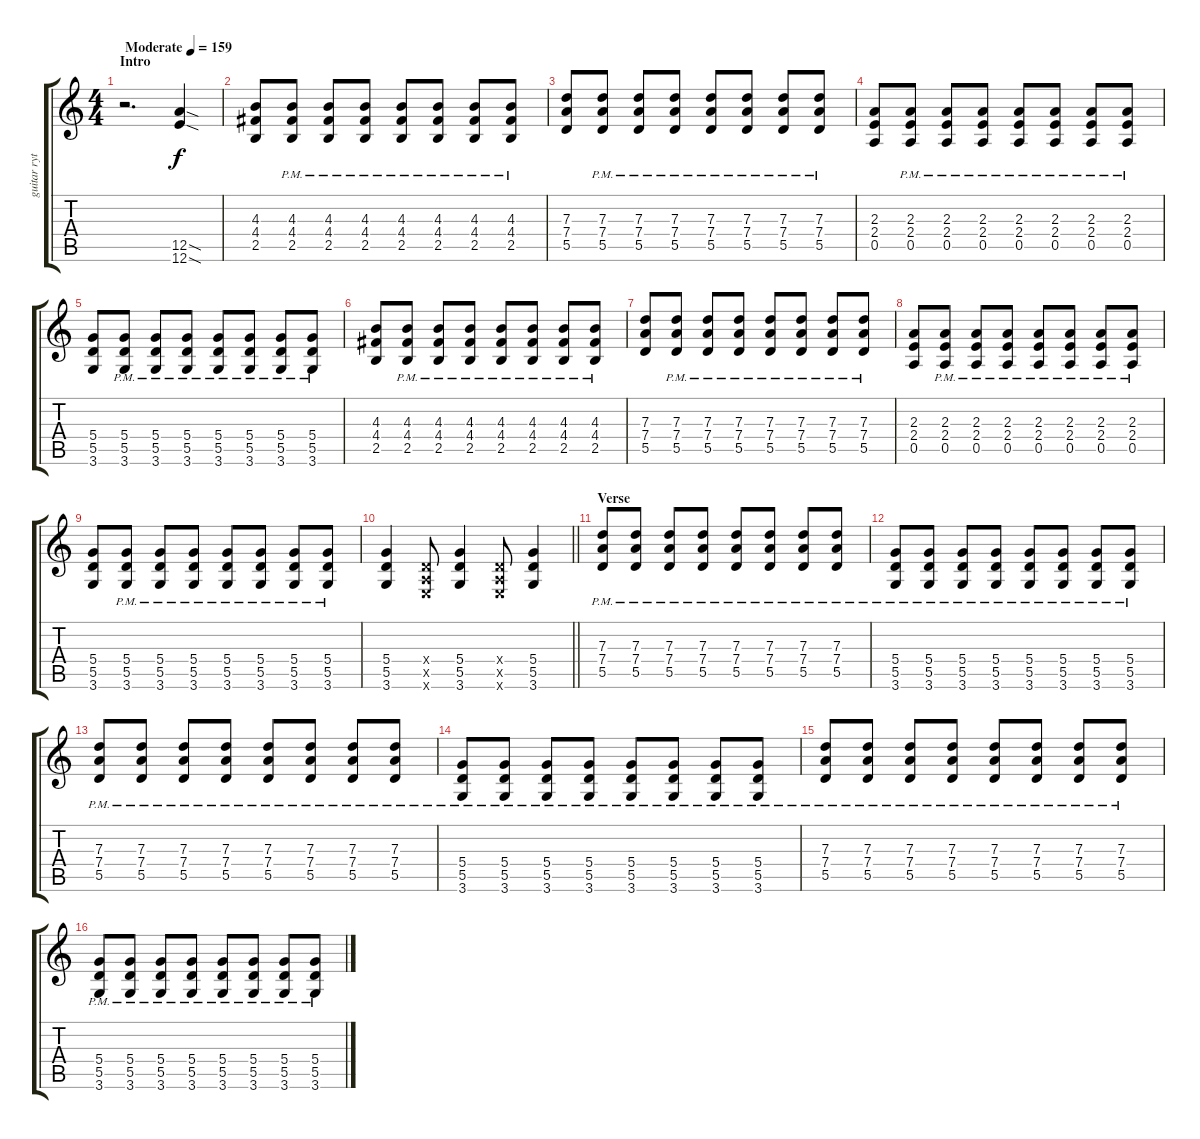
\track ("guitar rythm" "guitar ryt") {instrument distortionguitar}
\staff {score tabs}
\tuning (E4 B3 G3 D3 A2 E2) {hide}
\ts (4 4)
\section ("" "Intro")
\tempo (159 "Moderate")
\clef g2
\ks c
r.2{d dy f instrument distortionguitar} (12.5{sod} 12.6{sod}).4 |
(4.3 4.4 2.5).8 (4.3{pm} 4.4{pm} 2.5{pm}).8 (4.3{pm} 4.4{pm} 2.5{pm}).8 (4.3{pm} 4.4{pm} 2.5{pm}).8 (4.3{pm} 4.4{pm} 2.5{pm}).8 (4.3{pm} 4.4{pm} 2.5{pm}).8 (4.3{pm} 4.4{pm} 2.5{pm}).8 (4.3{pm} 4.4{pm} 2.5{pm}).8 |
(7.3 7.4 5.5).8 (7.3{pm} 7.4{pm} 5.5{pm}).8 (7.3{pm} 7.4{pm} 5.5{pm}).8 (7.3{pm} 7.4{pm} 5.5{pm}).8 (7.3{pm} 7.4{pm} 5.5{pm}).8 (7.3{pm} 7.4{pm} 5.5{pm}).8 (7.3{pm} 7.4{pm} 5.5{pm}).8 (7.3{pm} 7.4{pm} 5.5{pm}).8 |
(2.3 2.4 0.5).8 (2.3{pm} 2.4{pm} 0.5{pm}).8 (2.3{pm} 2.4{pm} 0.5{pm}).8 (2.3{pm} 2.4{pm} 0.5{pm}).8 (2.3{pm} 2.4{pm} 0.5{pm}).8 (2.3{pm} 2.4{pm} 0.5{pm}).8 (2.3{pm} 2.4{pm} 0.5{pm}).8 (2.3{pm} 2.4{pm} 0.5{pm}).8 |
(5.4 5.5 3.6).8 (5.4{pm} 5.5{pm} 3.6{pm}).8 (5.4{pm} 5.5{pm} 3.6{pm}).8 (5.4{pm} 5.5{pm} 3.6{pm}).8 (5.4{pm} 5.5{pm} 3.6{pm}).8 (5.4{pm} 5.5{pm} 3.6{pm}).8 (5.4{pm} 5.5{pm} 3.6{pm}).8 (5.4{pm} 5.5{pm} 3.6{pm}).8 |
(4.3 4.4 2.5).8 (4.3{pm} 4.4{pm} 2.5{pm}).8 (4.3{pm} 4.4{pm} 2.5{pm}).8 (4.3{pm} 4.4{pm} 2.5{pm}).8 (4.3{pm} 4.4{pm} 2.5{pm}).8 (4.3{pm} 4.4{pm} 2.5{pm}).8 (4.3{pm} 4.4{pm} 2.5{pm}).8 (4.3{pm} 4.4{pm} 2.5{pm}).8 |
(7.3 7.4 5.5).8 (7.3{pm} 7.4{pm} 5.5{pm}).8 (7.3{pm} 7.4{pm} 5.5{pm}).8 (7.3{pm} 7.4{pm} 5.5{pm}).8 (7.3{pm} 7.4{pm} 5.5{pm}).8 (7.3{pm} 7.4{pm} 5.5{pm}).8 (7.3{pm} 7.4{pm} 5.5{pm}).8 (7.3{pm} 7.4{pm} 5.5{pm}).8 |
(2.3 2.4 0.5).8 (2.3{pm} 2.4{pm} 0.5{pm}).8 (2.3{pm} 2.4{pm} 0.5{pm}).8 (2.3{pm} 2.4{pm} 0.5{pm}).8 (2.3{pm} 2.4{pm} 0.5{pm}).8 (2.3{pm} 2.4{pm} 0.5{pm}).8 (2.3{pm} 2.4{pm} 0.5{pm}).8 (2.3{pm} 2.4{pm} 0.5{pm}).8 |
(5.4 5.5 3.6).8 (5.4{pm} 5.5{pm} 3.6{pm}).8 (5.4{pm} 5.5{pm} 3.6{pm}).8 (5.4{pm} 5.5{pm} 3.6{pm}).8 (5.4{pm} 5.5{pm} 3.6{pm}).8 (5.4{pm} 5.5{pm} 3.6{pm}).8 (5.4{pm} 5.5{pm} 3.6{pm}).8 (5.4{pm} 5.5{pm} 3.6{pm}).8 |
\barLineRight lightlight
(5.4 5.5 3.6).4 (0.4{x} 0.5{x} 0.6{x}).8 (5.4 5.5 3.6).4 (0.4{x} 0.5{x} 0.6{x}).8 (5.4 5.5 3.6).4 |
\section ("" "Verse")
(7.3{pm} 7.4{pm} 5.5{pm}).8 (7.3{pm} 7.4{pm} 5.5{pm}).8 (7.3{pm} 7.4{pm} 5.5{pm}).8 (7.3{pm} 7.4{pm} 5.5{pm}).8 (7.3{pm} 7.4{pm} 5.5{pm}).8 (7.3{pm} 7.4{pm} 5.5{pm}).8 (7.3{pm} 7.4{pm} 5.5{pm}).8 (7.3{pm} 7.4{pm} 5.5{pm}).8 |
(5.4{pm} 5.5{pm} 3.6{pm}).8 (5.4{pm} 5.5{pm} 3.6{pm}).8 (5.4{pm} 5.5{pm} 3.6{pm}).8 (5.4{pm} 5.5{pm} 3.6{pm}).8 (5.4{pm} 5.5{pm} 3.6{pm}).8 (5.4{pm} 5.5{pm} 3.6{pm}).8 (5.4{pm} 5.5{pm} 3.6{pm}).8 (5.4{pm} 5.5{pm} 3.6{pm}).8 |
(7.3{pm} 7.4{pm} 5.5{pm}).8 (7.3{pm} 7.4{pm} 5.5{pm}).8 (7.3{pm} 7.4{pm} 5.5{pm}).8 (7.3{pm} 7.4{pm} 5.5{pm}).8 (7.3{pm} 7.4{pm} 5.5{pm}).8 (7.3{pm} 7.4{pm} 5.5{pm}).8 (7.3{pm} 7.4{pm} 5.5{pm}).8 (7.3{pm} 7.4{pm} 5.5{pm}).8 |
(5.4{pm} 5.5{pm} 3.6{pm}).8 (5.4{pm} 5.5{pm} 3.6{pm}).8 (5.4{pm} 5.5{pm} 3.6{pm}).8 (5.4{pm} 5.5{pm} 3.6{pm}).8 (5.4{pm} 5.5{pm} 3.6{pm}).8 (5.4{pm} 5.5{pm} 3.6{pm}).8 (5.4{pm} 5.5{pm} 3.6{pm}).8 (5.4{pm} 5.5{pm} 3.6{pm}).8 |
(7.3{pm} 7.4{pm} 5.5{pm}).8 (7.3{pm} 7.4{pm} 5.5{pm}).8 (7.3{pm} 7.4{pm} 5.5{pm}).8 (7.3{pm} 7.4{pm} 5.5{pm}).8 (7.3{pm} 7.4{pm} 5.5{pm}).8 (7.3{pm} 7.4{pm} 5.5{pm}).8 (7.3{pm} 7.4{pm} 5.5{pm}).8 (7.3{pm} 7.4{pm} 5.5{pm}).8 |
(5.4{pm} 5.5{pm} 3.6{pm}).8 (5.4{pm} 5.5{pm} 3.6{pm}).8 (5.4{pm} 5.5{pm} 3.6{pm}).8 (5.4{pm} 5.5{pm} 3.6{pm}).8 (5.4{pm} 5.5{pm} 3.6{pm}).8 (5.4{pm} 5.5{pm} 3.6{pm}).8 (5.4{pm} 5.5{pm} 3.6{pm}).8 (5.4{pm} 5.5{pm} 3.6{pm}).8
